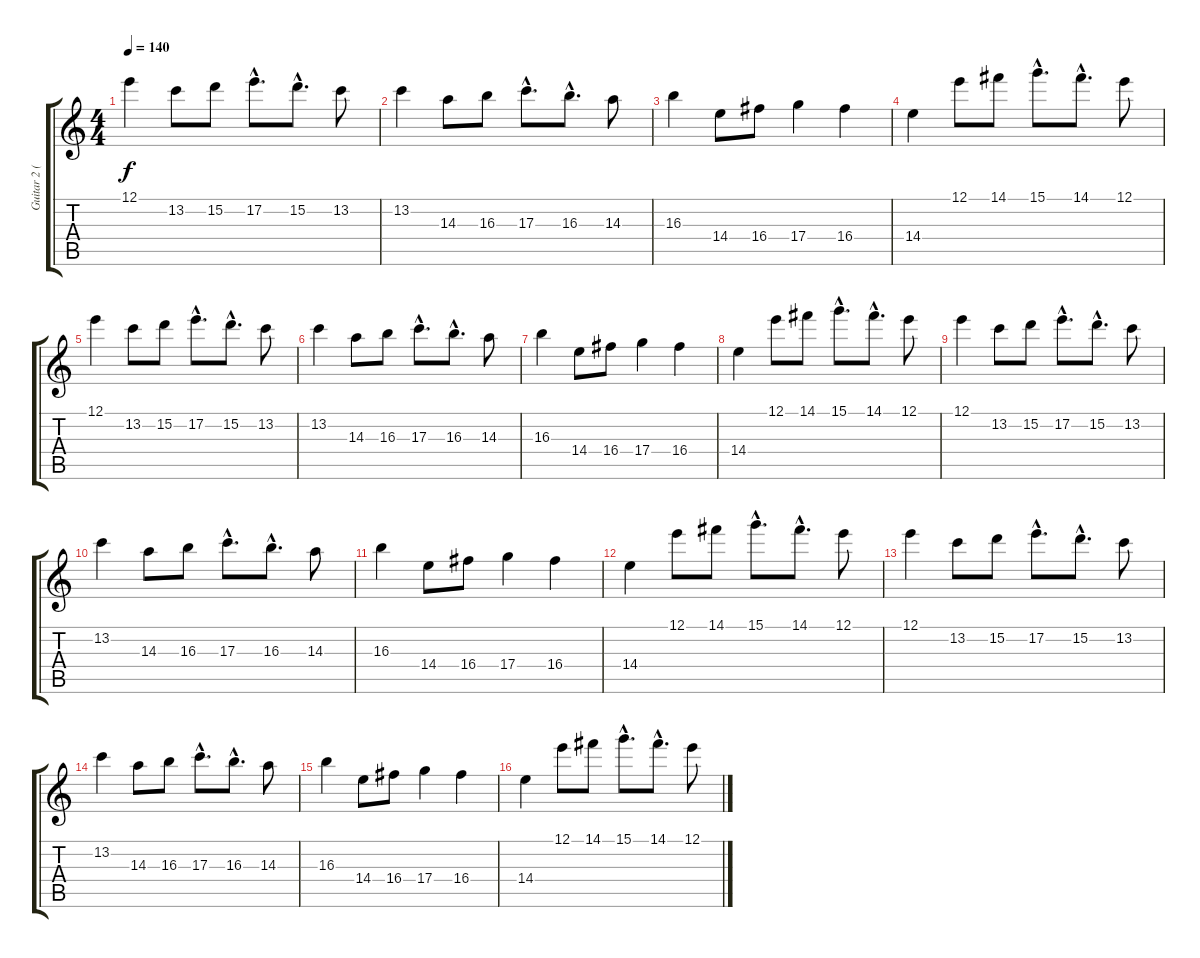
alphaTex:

\track ("Guitar 2 (solo)" "Guitar 2 (") {instrument overdrivenguitar}
\staff {score tabs}
\tuning (E4 B3 G3 D3 A2 E2) {hide}
\ts (4 4)
\tempo 140
\clef g2
\ks c
12.1.4{dy f} 13.2.8 15.2.8 17.2{hac}.8{d} 15.2{hac}.8{d} 13.2.8 |
13.2.4 14.3.8 16.3.8 17.3{hac}.8{d} 16.3{hac}.8{d} 14.3.8 |
16.3.4 14.4.8 16.4.8 17.4.4 16.4.4 |
14.4.4 12.1.8 14.1.8 15.1{hac}.8{d} 14.1{hac}.8{d} 12.1.8 |
12.1.4 13.2.8 15.2.8 17.2{hac}.8{d} 15.2{hac}.8{d} 13.2.8 |
13.2.4 14.3.8 16.3.8 17.3{hac}.8{d} 16.3{hac}.8{d} 14.3.8 |
16.3.4 14.4.8 16.4.8 17.4.4 16.4.4 |
14.4.4 12.1.8 14.1.8 15.1{hac}.8{d} 14.1{hac}.8{d} 12.1.8 |
12.1.4 13.2.8 15.2.8 17.2{hac}.8{d} 15.2{hac}.8{d} 13.2.8 |
13.2.4 14.3.8 16.3.8 17.3{hac}.8{d} 16.3{hac}.8{d} 14.3.8 |
16.3.4 14.4.8 16.4.8 17.4.4 16.4.4 |
14.4.4 12.1.8 14.1.8 15.1{hac}.8{d} 14.1{hac}.8{d} 12.1.8 |
12.1.4 13.2.8 15.2.8 17.2{hac}.8{d} 15.2{hac}.8{d} 13.2.8 |
13.2.4 14.3.8 16.3.8 17.3{hac}.8{d} 16.3{hac}.8{d} 14.3.8 |
16.3.4 14.4.8 16.4.8 17.4.4 16.4.4 |
14.4.4 12.1.8 14.1.8 15.1{hac}.8{d} 14.1{hac}.8{d} 12.1.8
